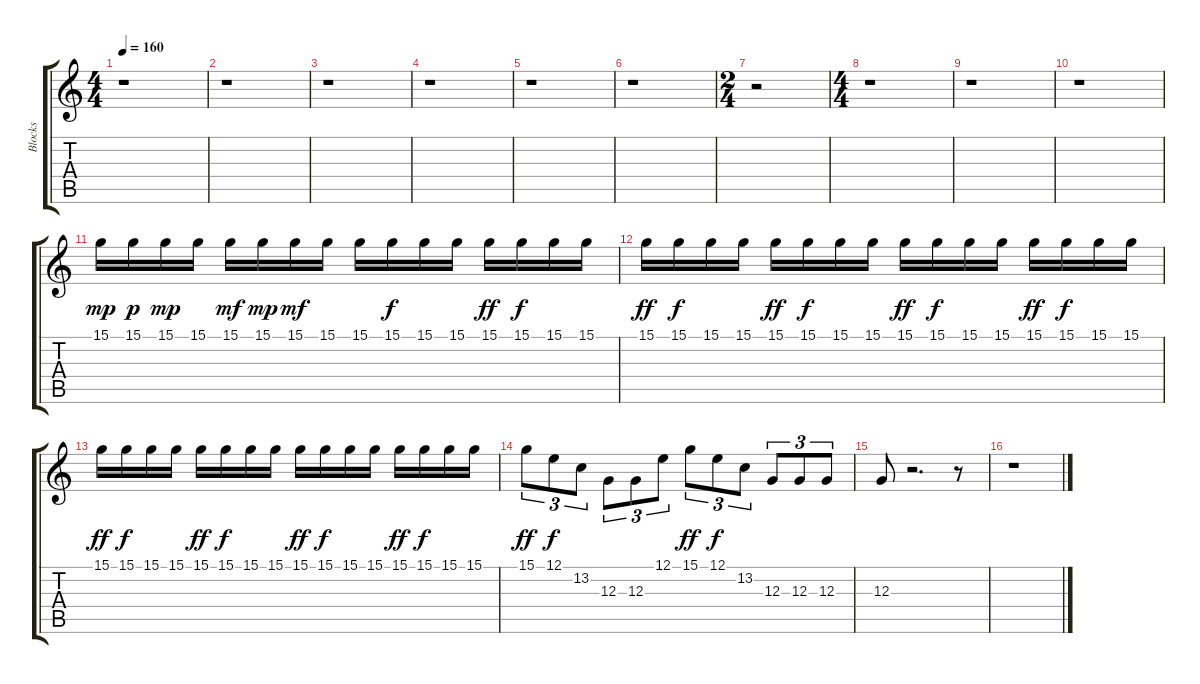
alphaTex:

\track ("Blocks" "Blocks") {instrument woodblock}
\staff {score tabs}
\tuning (E4 B3 G3 D3 A2 E2) {hide}
\ts (4 4)
\tempo 160
\clef g2
\ks c
r.1{dy f} |
r.1 |
r.1 |
r.1 |
r.1 |
r.1 |
\ts (2 4)
r.2 |
\ts (4 4)
r.1 |
r.1 |
r.1 |
15.1.16{dy mp} 15.1.16{dy p} 15.1.16{dy mp} 15.1.16 15.1.16{dy mf} 15.1.16{dy mp} 15.1.16{dy mf} 15.1.16 15.1.16 15.1.16{dy f} 15.1.16 15.1.16 15.1.16{dy ff} 15.1.16{dy f} 15.1.16 15.1.16 |
15.1.16{dy ff} 15.1.16{dy f} 15.1.16 15.1.16 15.1.16{dy ff} 15.1.16{dy f} 15.1.16 15.1.16 15.1.16{dy ff} 15.1.16{dy f} 15.1.16 15.1.16 15.1.16{dy ff} 15.1.16{dy f} 15.1.16 15.1.16 |
15.1.16{dy ff} 15.1.16{dy f} 15.1.16 15.1.16 15.1.16{dy ff} 15.1.16{dy f} 15.1.16 15.1.16 15.1.16{dy ff} 15.1.16{dy f} 15.1.16 15.1.16 15.1.16{dy ff} 15.1.16{dy f} 15.1.16 15.1.16 |
15.1.8{tu (3 2) dy ff} 12.1.8{tu (3 2) dy f} 13.2.8{tu (3 2)} 12.3.8{tu (3 2)} 12.3.8{tu (3 2)} 12.1.8{tu (3 2)} 15.1.8{tu (3 2) dy ff} 12.1.8{tu (3 2) dy f} 13.2.8{tu (3 2)} 12.3.8{tu (3 2)} 12.3.8{tu (3 2)} 12.3.8{tu (3 2)} |
12.3.8 r.2{d} r.8 |
r.1
